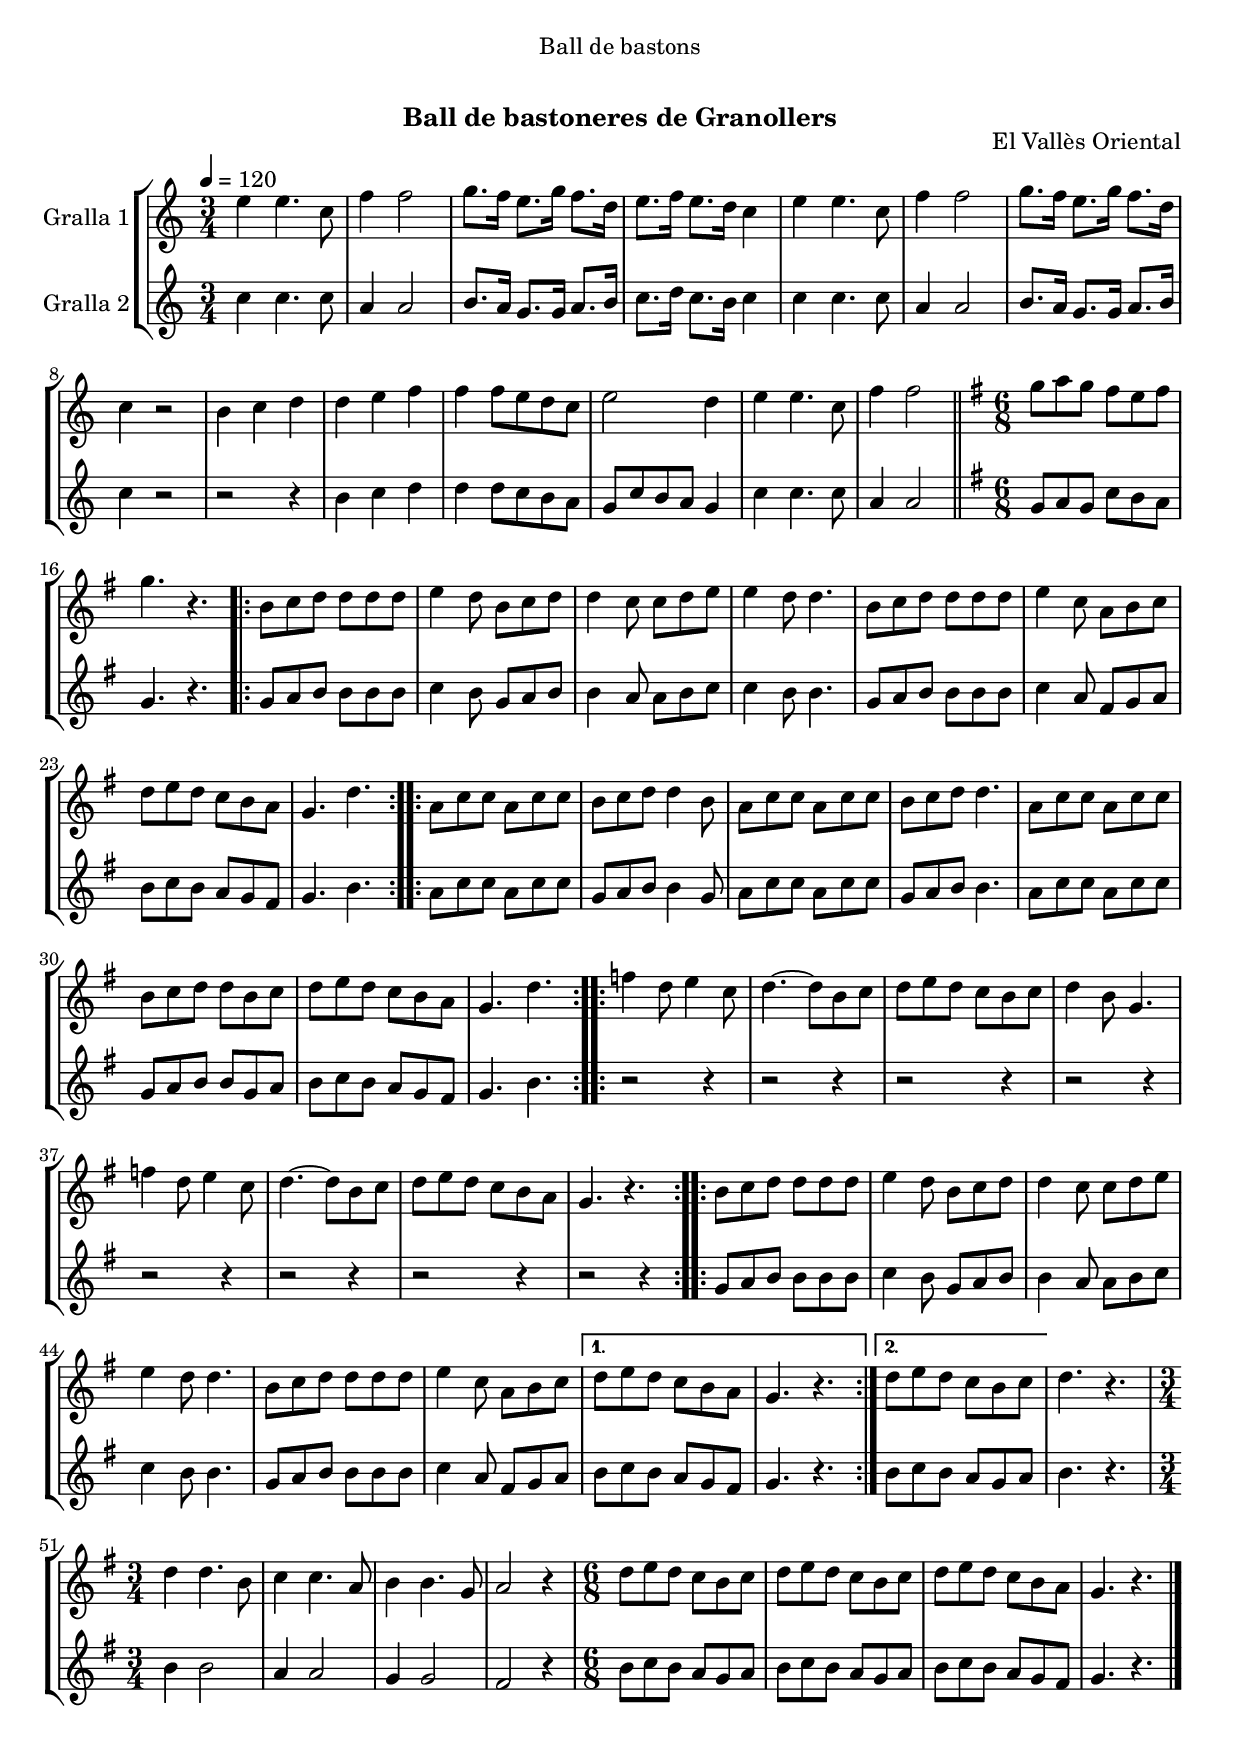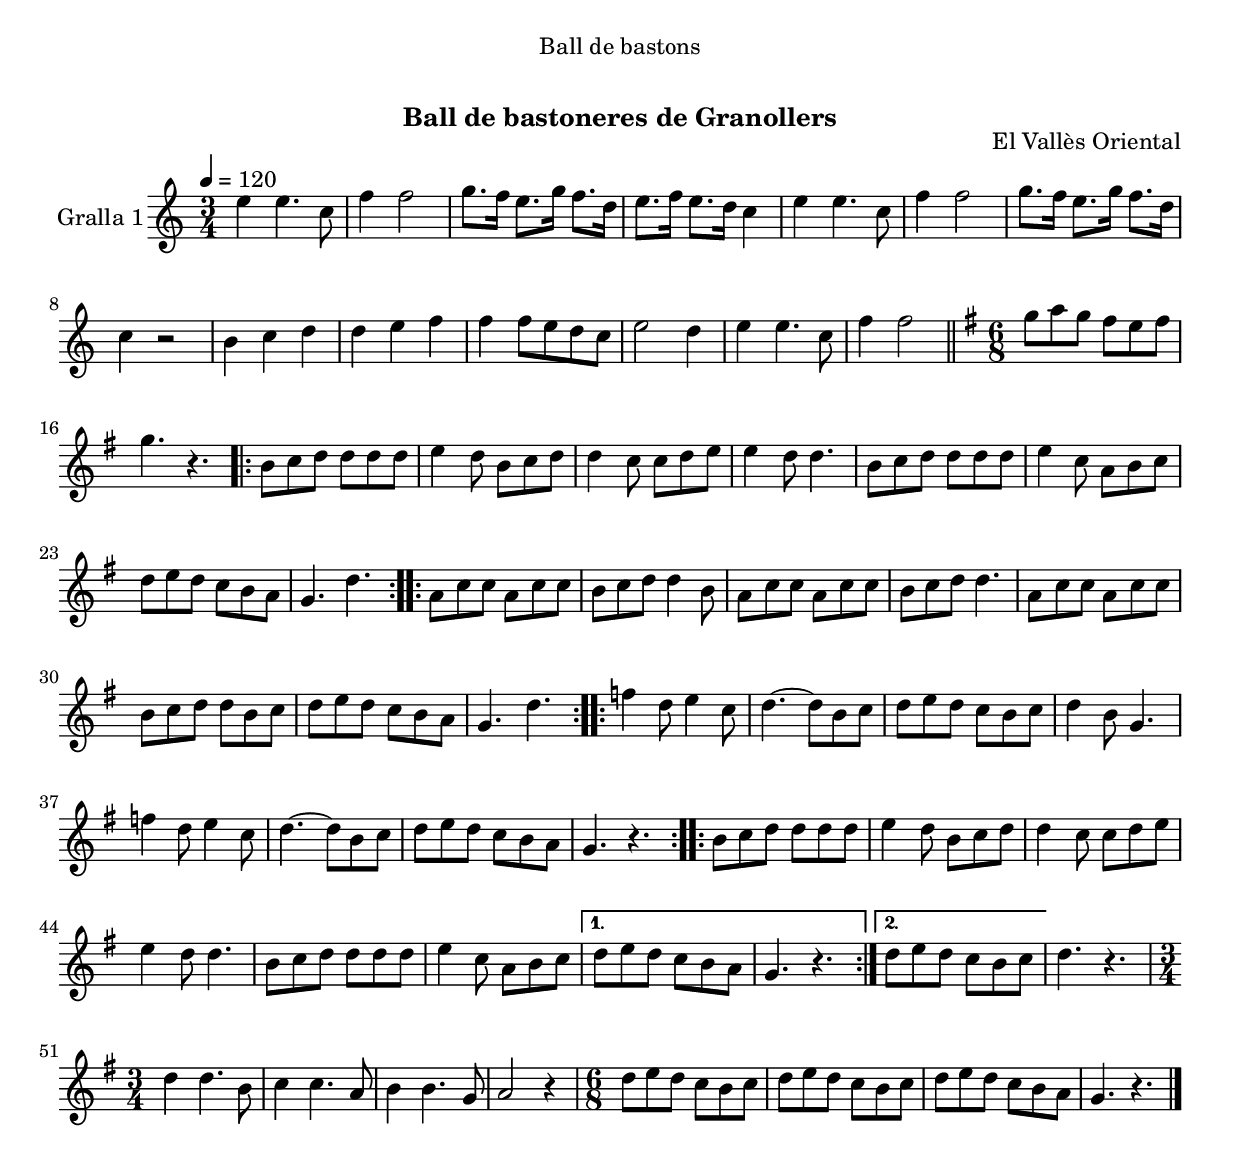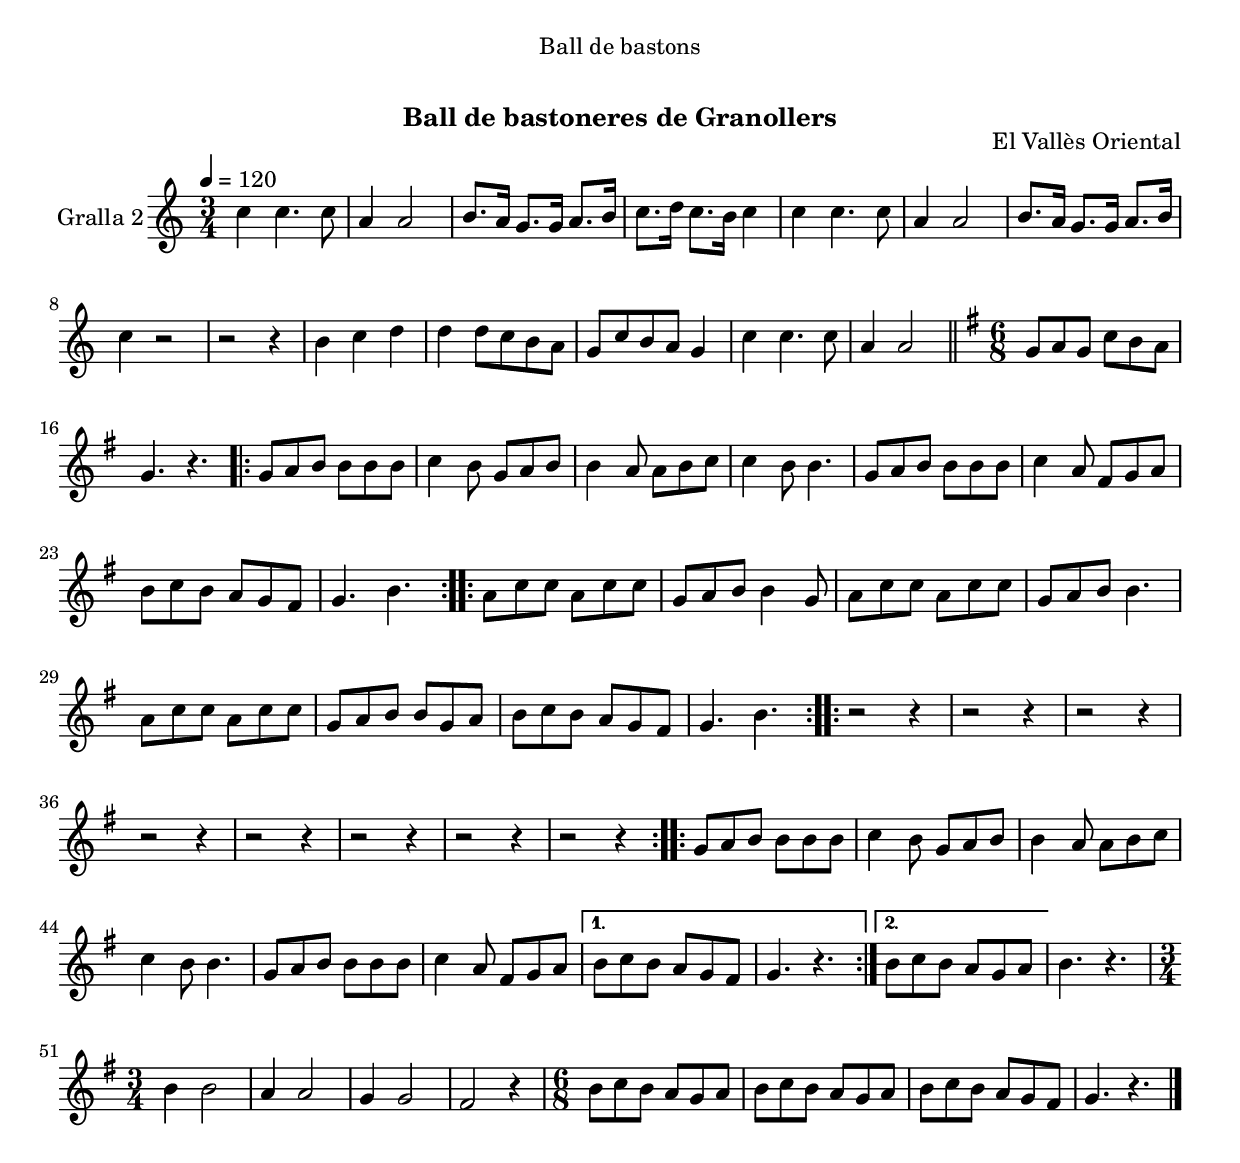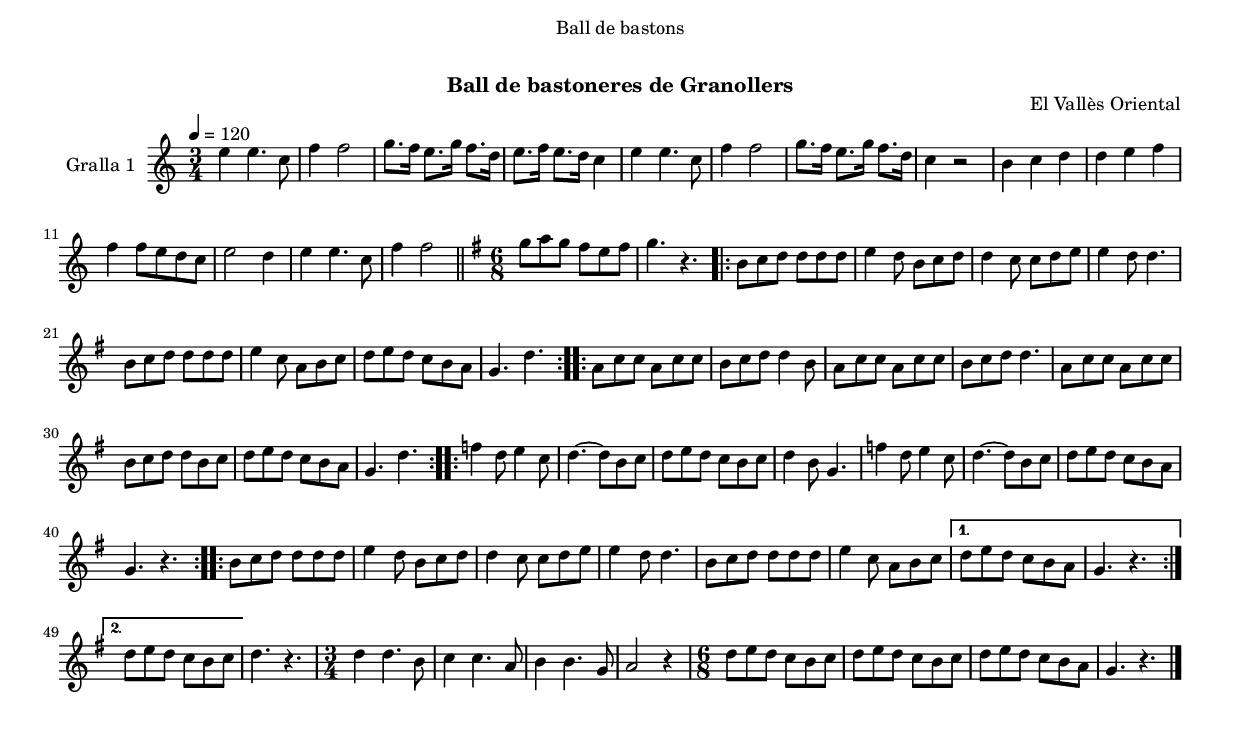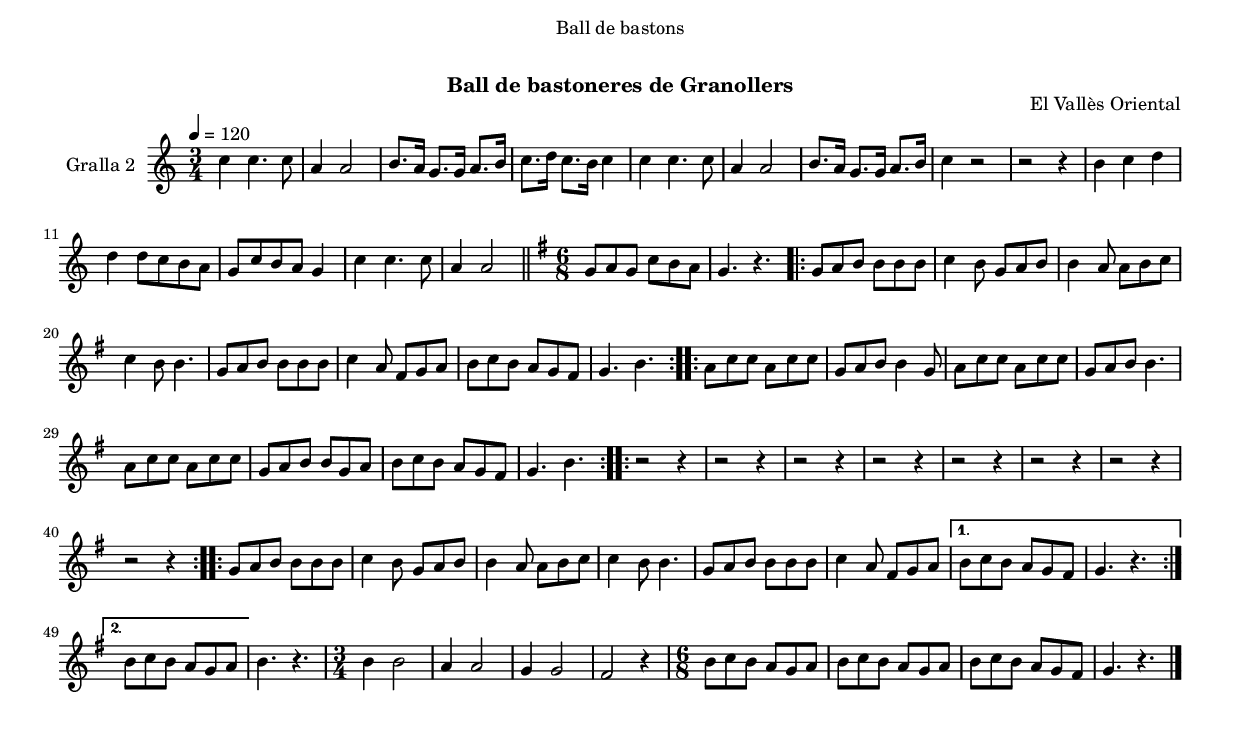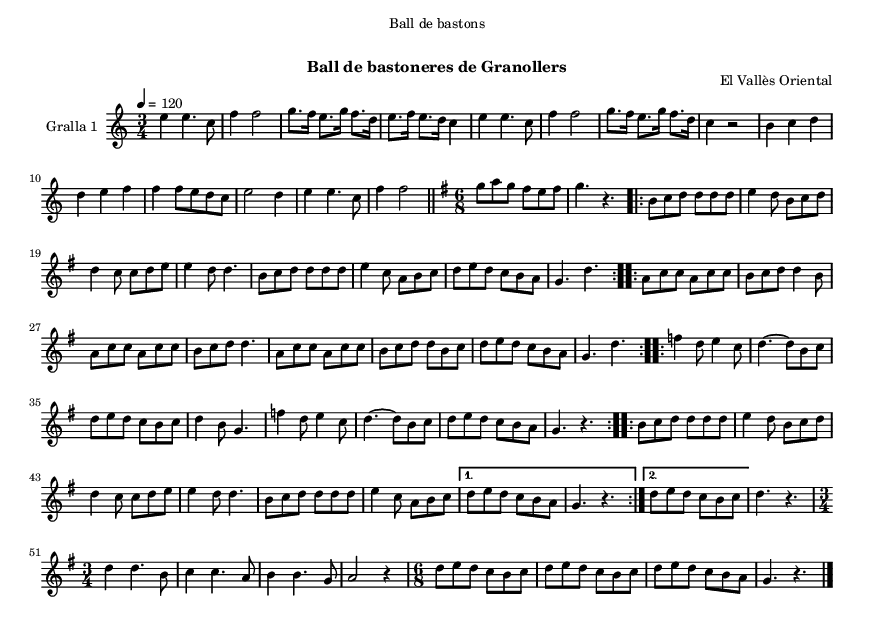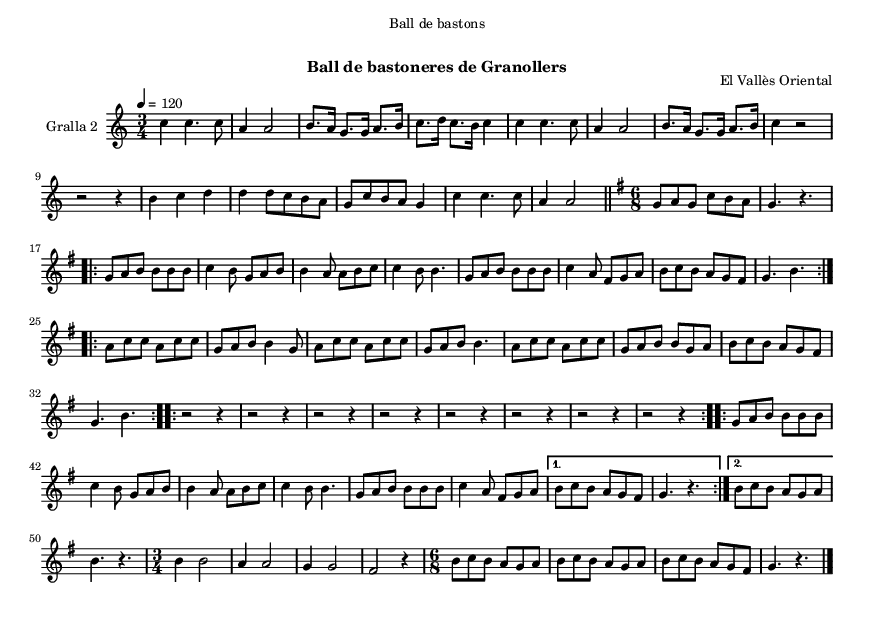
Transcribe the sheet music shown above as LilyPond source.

\version "2.16.0"

\header {
  dedication="Ball de bastons"
  title="              "
  subtitle="Ball de bastoneres de Granollers"
  subsubtitle=""
  poet=""
  meter=""
  piece=""
  composer=""
  arranger=""
  opus="El Vallès Oriental"
  instrument=""
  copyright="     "
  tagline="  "
}

liniaroAa =
\relative e''
{
  \tempo 4=120
  \clef treble
  \key c \major
  \time 3/4
  e4 e4. c8  |
  f4 f2  |
  g8. f16 e8. g16 f8. d16  |
  e8. f16 e8. d16 c4  |
  %05
  e4 e4. c8  |
  f4 f2  |
  g8. f16 e8. g16 f8. d16  |
  c4 r2  |
  b4 c d  |
  %10
  d4 e f  |
  f4 f8 e d c  |
  e2 d4  |
  e4 e4. c8  |
  f4 f2  \bar "||"
  %15
  \key g \major   \time 6/8   g8 a g fis e fis  |
  g4. r  |
  \repeat volta 2 { b,8 c d d d d  |
  e4 d8 b c d  |
  d4 c8 c d e  |
  %20
  e4 d8 d4.  |
  b8 c d d d d  |
  e4 c8 a b c  |
  d8 e d c b a  |
  g4. d'  | }
  %25
  \repeat volta 2 { a8 c c a c c  |
  b8 c d d4 b8  |
  a8 c c a c c  |
  b8 c d d4.  |
  a8 c c a c c  |
  %30
  b8 c d d b c  |
  d8 e d c b a  |
  g4. d'  | }
  \repeat volta 2 { f4 d8 e4 c8  |
  d4. ~ d8 b c  |
  %35
  d8 e d c b c  |
  d4 b8 g4.  |
  f'4 d8 e4 c8  |
  d4. ~ d8 b c  |
  d8 e d c b a  |
  %40
  g4. r  | }
  \repeat volta 2 { b8 c d d d d  |
  e4 d8 b c d  |
  d4 c8 c d e  |
  e4 d8 d4.  |
  %45
  b8 c d d d d  |
  e4 c8 a b c }
  \alternative { { d8 e d c b a  |
  g4. r }
  { d'8 e d c b c } }
  %50
  d4. r  |
  \time 3/4   d4 d4. b8  |
  c4 c4. a8  |
  b4 b4. g8  |
  a2 r4  |
  %55
  \time 6/8   d8 e d c b c  |
  d8 e d c b c  |
  d8 e d c b a  |
  g4. r  \bar "|."
}

liniaroAb =
\relative c''
{
  \tempo 4=120
  \clef treble
  \key c \major
  \time 3/4
  c4 c4. c8  |
  a4 a2  |
  b8. a16 g8. g16 a8. b16  |
  c8. d16 c8. b16 c4  |
  %05
  c4 c4. c8  |
  a4 a2  |
  b8. a16 g8. g16 a8. b16  |
  c4 r2  |
  r2 r4  |
  %10
  b4 c d  |
  d4 d8 c b a  |
  g8 c b a g4  |
  c4 c4. c8  |
  a4 a2  \bar "||"
  %15
  \key g \major   \time 6/8   g8 a g c b a  |
  g4. r  |
  \repeat volta 2 { g8 a b b b b  |
  c4 b8 g a b  |
  b4 a8 a b c  |
  %20
  c4 b8 b4.  |
  g8 a b b b b  |
  c4 a8 fis g a  |
  b8 c b a g fis  |
  g4. b  | }
  %25
  \repeat volta 2 { a8 c c a c c  |
  g8 a b b4 g8  |
  a8 c c a c c  |
  g8 a b b4.  |
  a8 c c a c c  |
  %30
  g8 a b b g a  |
  b8 c b a g fis  |
  g4. b  | }
  \repeat volta 2 { r2 r4  |
  r2 r4  |
  %35
  r2 r4  |
  r2 r4  |
  r2 r4  |
  r2 r4  |
  r2 r4  |
  %40
  r2 r4  | }
  \repeat volta 2 { g8 a b b b b  |
  c4 b8 g a b  |
  b4 a8 a b c  |
  c4 b8 b4.  |
  %45
  g8 a b b b b  |
  c4 a8 fis g a }
  \alternative { { b8 c b a g fis  |
  g4. r }
  { b8 c b a g a } }
  %50
  b4. r  |
  \time 3/4   b4 b2  |
  a4 a2  |
  g4 g2  |
  fis2 r4  |
  %55
  \time 6/8   b8 c b a g a  |
  b8 c b a g a  |
  b8 c b a g fis  |
  g4. r  \bar "|."
}

\book {

\paper {
  print-page-number = false
  #(set-paper-size "a4")
  #(layout-set-staff-size 20)
}

\bookpart {
  \score {
    \new StaffGroup {
      \override Score.RehearsalMark #'self-alignment-X = #LEFT
      <<
        \new Staff \with {instrumentName = #"Gralla 1" } \liniaroAa
        \new Staff \with {instrumentName = #"Gralla 2" } \liniaroAb
      >>
    }
    \layout {}
  }\score { \unfoldRepeats
    \new StaffGroup {
      \override Score.RehearsalMark #'self-alignment-X = #LEFT
      <<
        \new Staff \with {instrumentName = #"Gralla 1" } \liniaroAa
        \new Staff \with {instrumentName = #"Gralla 2" } \liniaroAb
      >>
    }
    \midi {}
  }
}

\bookpart {
  \header {}
  \score {
    \new StaffGroup {
      \override Score.RehearsalMark #'self-alignment-X = #LEFT
      <<
        \new Staff \with {instrumentName = #"Gralla 1" } \liniaroAa
      >>
    }
    \layout {}
  }\score { \unfoldRepeats
    \new StaffGroup {
      \override Score.RehearsalMark #'self-alignment-X = #LEFT
      <<
        \new Staff \with {instrumentName = #"Gralla 1" } \liniaroAa
      >>
    }
    \midi {}
  }
}

\bookpart {
  \header {}
  \score {
    \new StaffGroup {
      \override Score.RehearsalMark #'self-alignment-X = #LEFT
      <<
        \new Staff \with {instrumentName = #"Gralla 2" } \liniaroAb
      >>
    }
    \layout {}
  }\score { \unfoldRepeats
    \new StaffGroup {
      \override Score.RehearsalMark #'self-alignment-X = #LEFT
      <<
        \new Staff \with {instrumentName = #"Gralla 2" } \liniaroAb
      >>
    }
    \midi {}
  }
}

}

\book {

\paper {
  print-page-number = false
  #(set-paper-size "a5landscape")
  #(layout-set-staff-size 16)
}

\bookpart {
  \header {}
  \score {
    \new StaffGroup {
      \override Score.RehearsalMark #'self-alignment-X = #LEFT
      <<
        \new Staff \with {instrumentName = #"Gralla 1" } \liniaroAa
      >>
    }
    \layout {}
  }
}

\bookpart {
  \header {}
  \score {
    \new StaffGroup {
      \override Score.RehearsalMark #'self-alignment-X = #LEFT
      <<
        \new Staff \with {instrumentName = #"Gralla 2" } \liniaroAb
      >>
    }
    \layout {}
  }
}

}

\book {

\paper {
  print-page-number = false
  #(set-paper-size "a6landscape")
  #(layout-set-staff-size 12)
}

\bookpart {
  \header {}
  \score {
    \new StaffGroup {
      \override Score.RehearsalMark #'self-alignment-X = #LEFT
      <<
        \new Staff \with {instrumentName = #"Gralla 1" } \liniaroAa
      >>
    }
    \layout {}
  }
}

\bookpart {
  \header {}
  \score {
    \new StaffGroup {
      \override Score.RehearsalMark #'self-alignment-X = #LEFT
      <<
        \new Staff \with {instrumentName = #"Gralla 2" } \liniaroAb
      >>
    }
    \layout {}
  }
}

}

